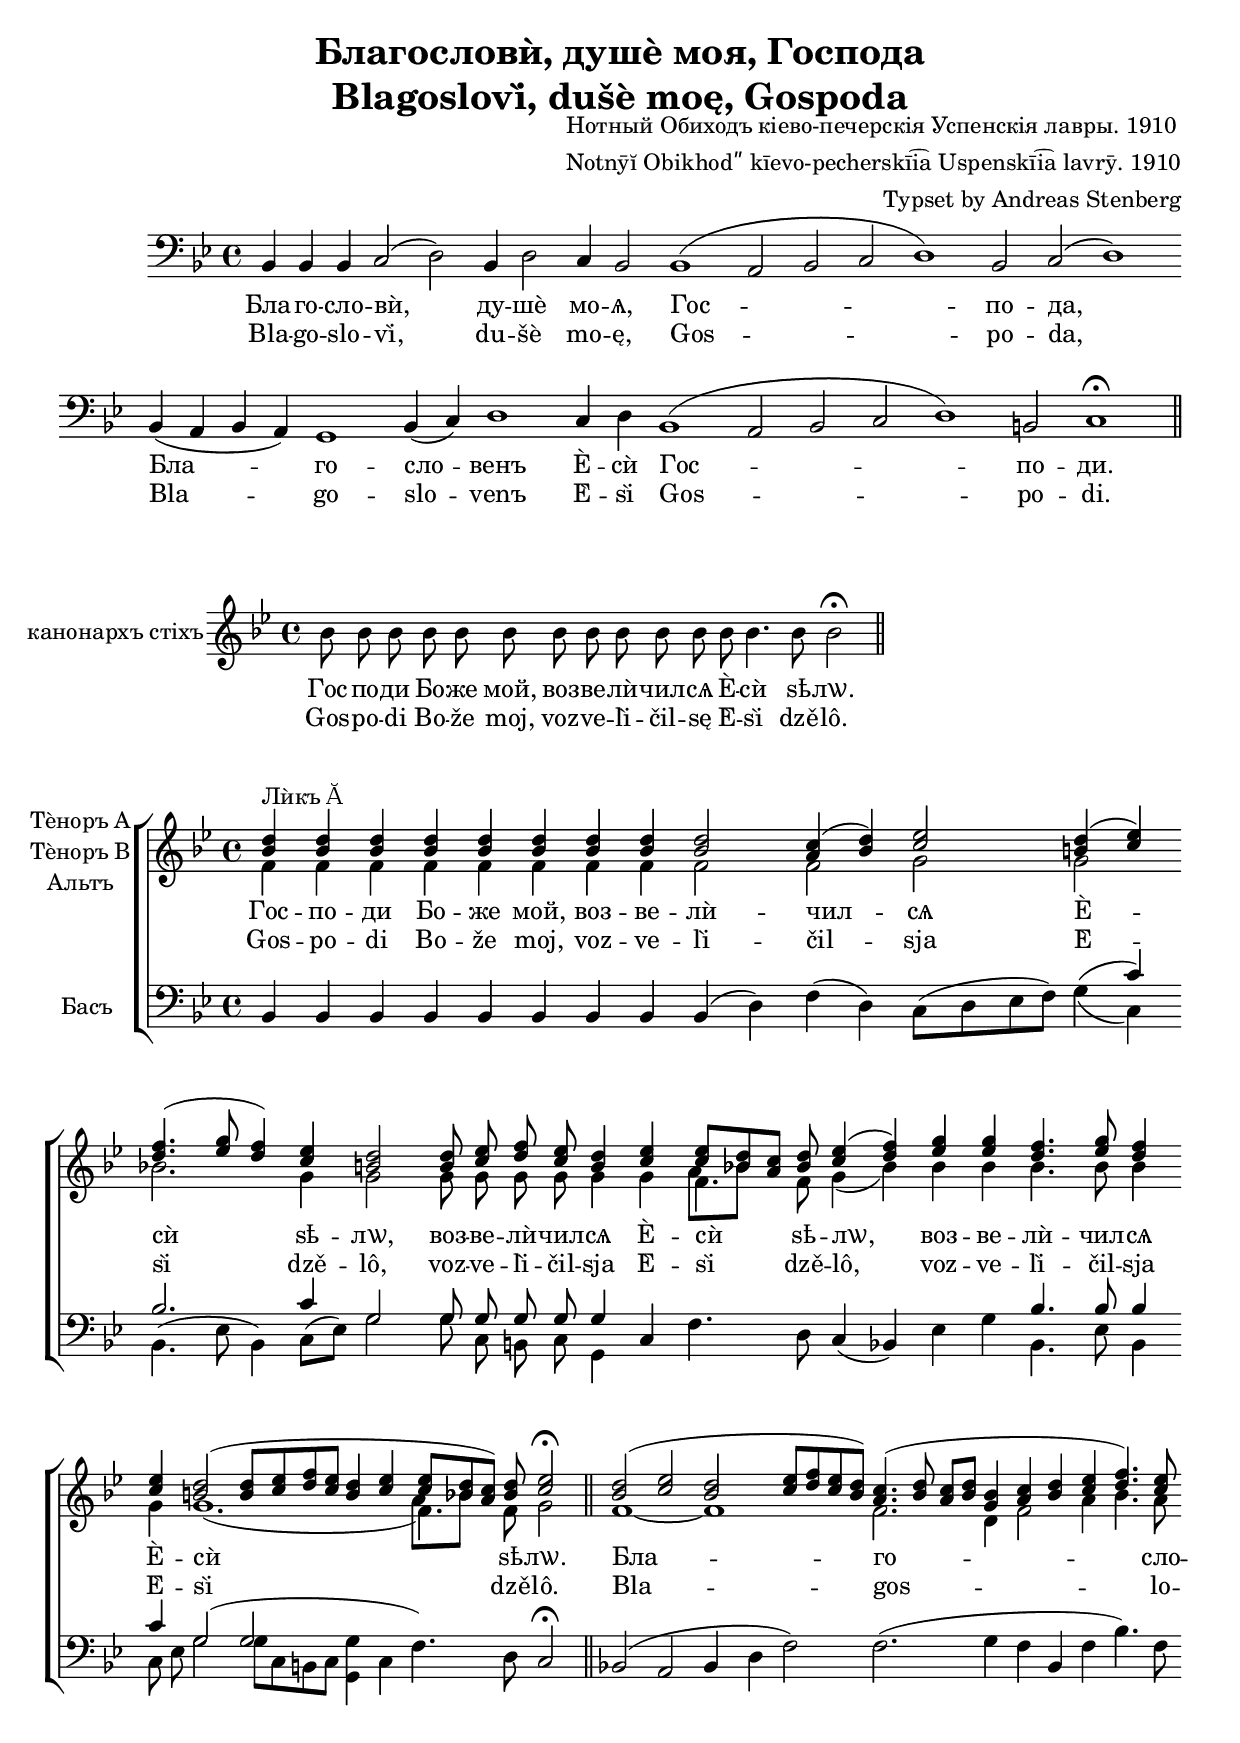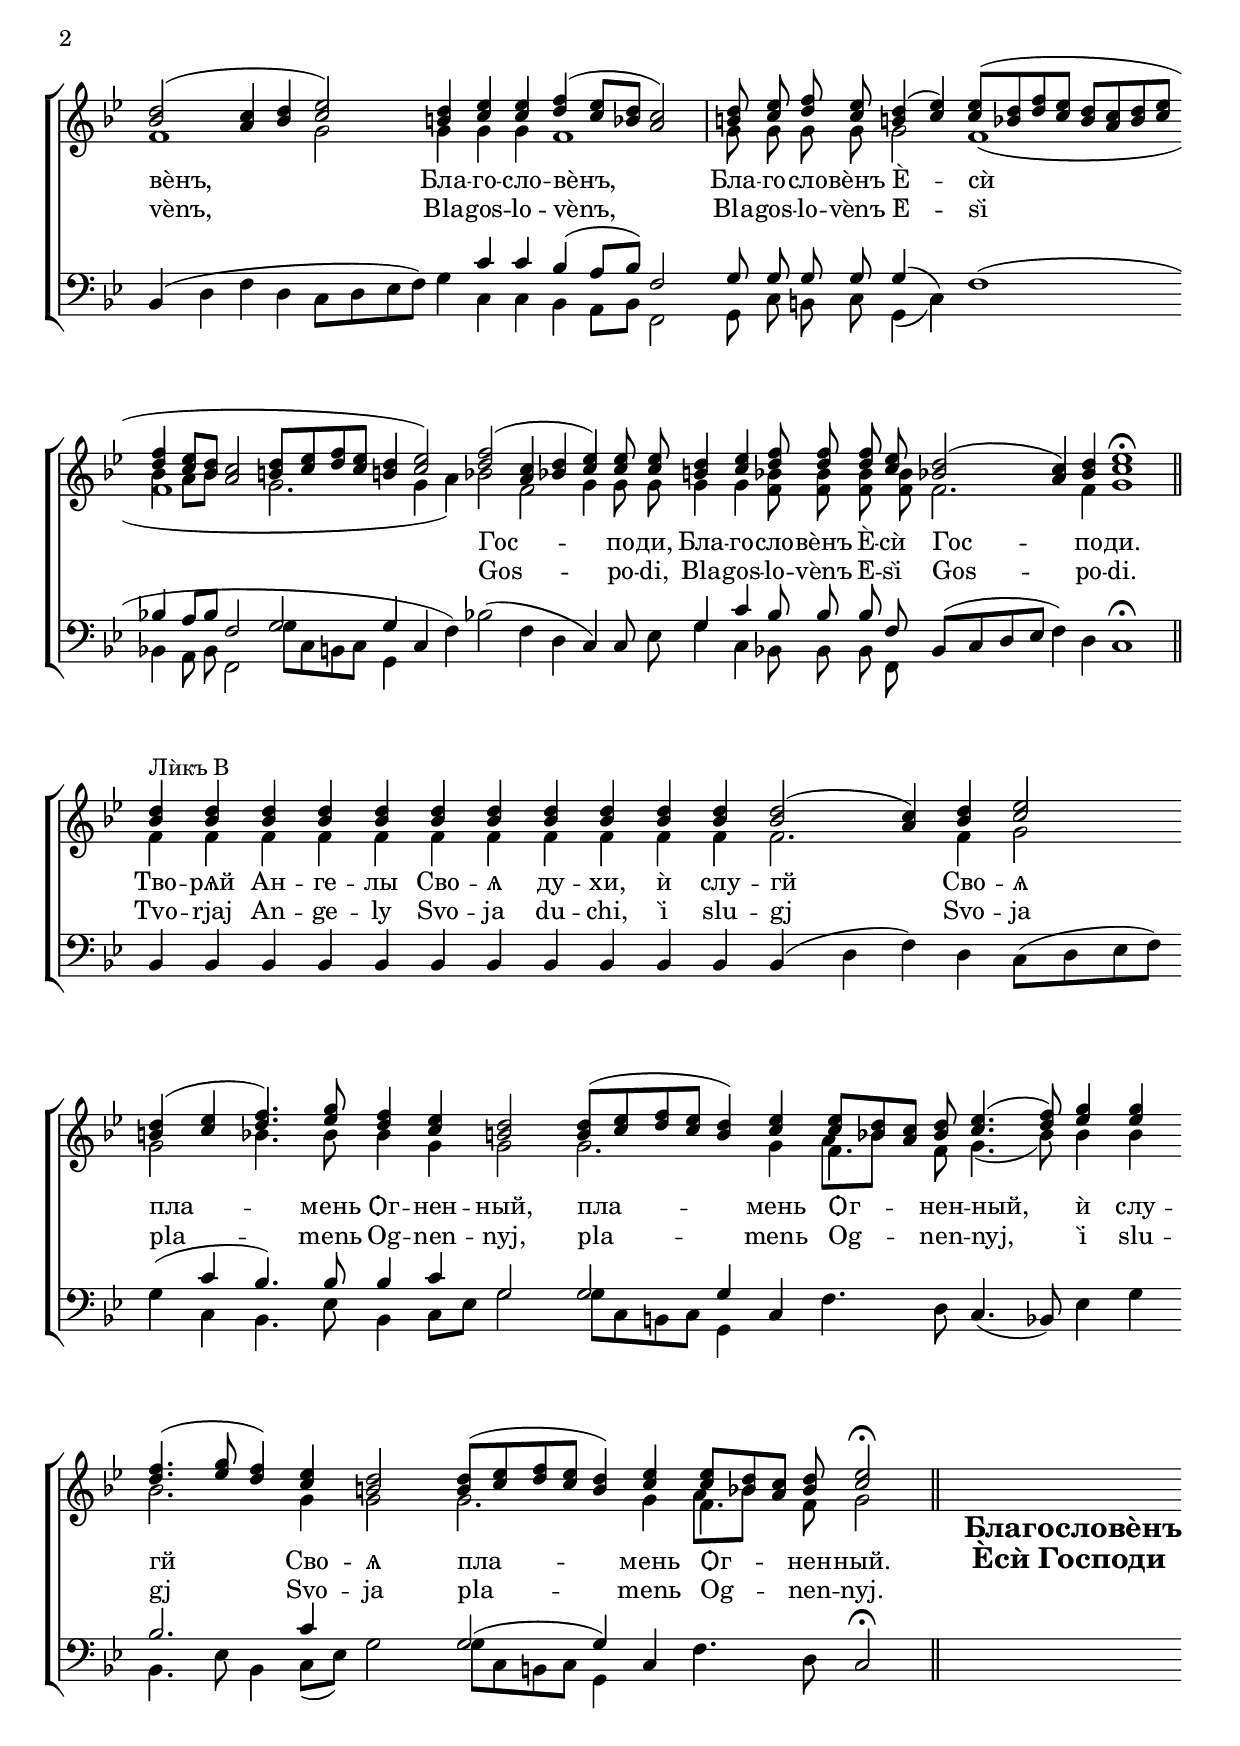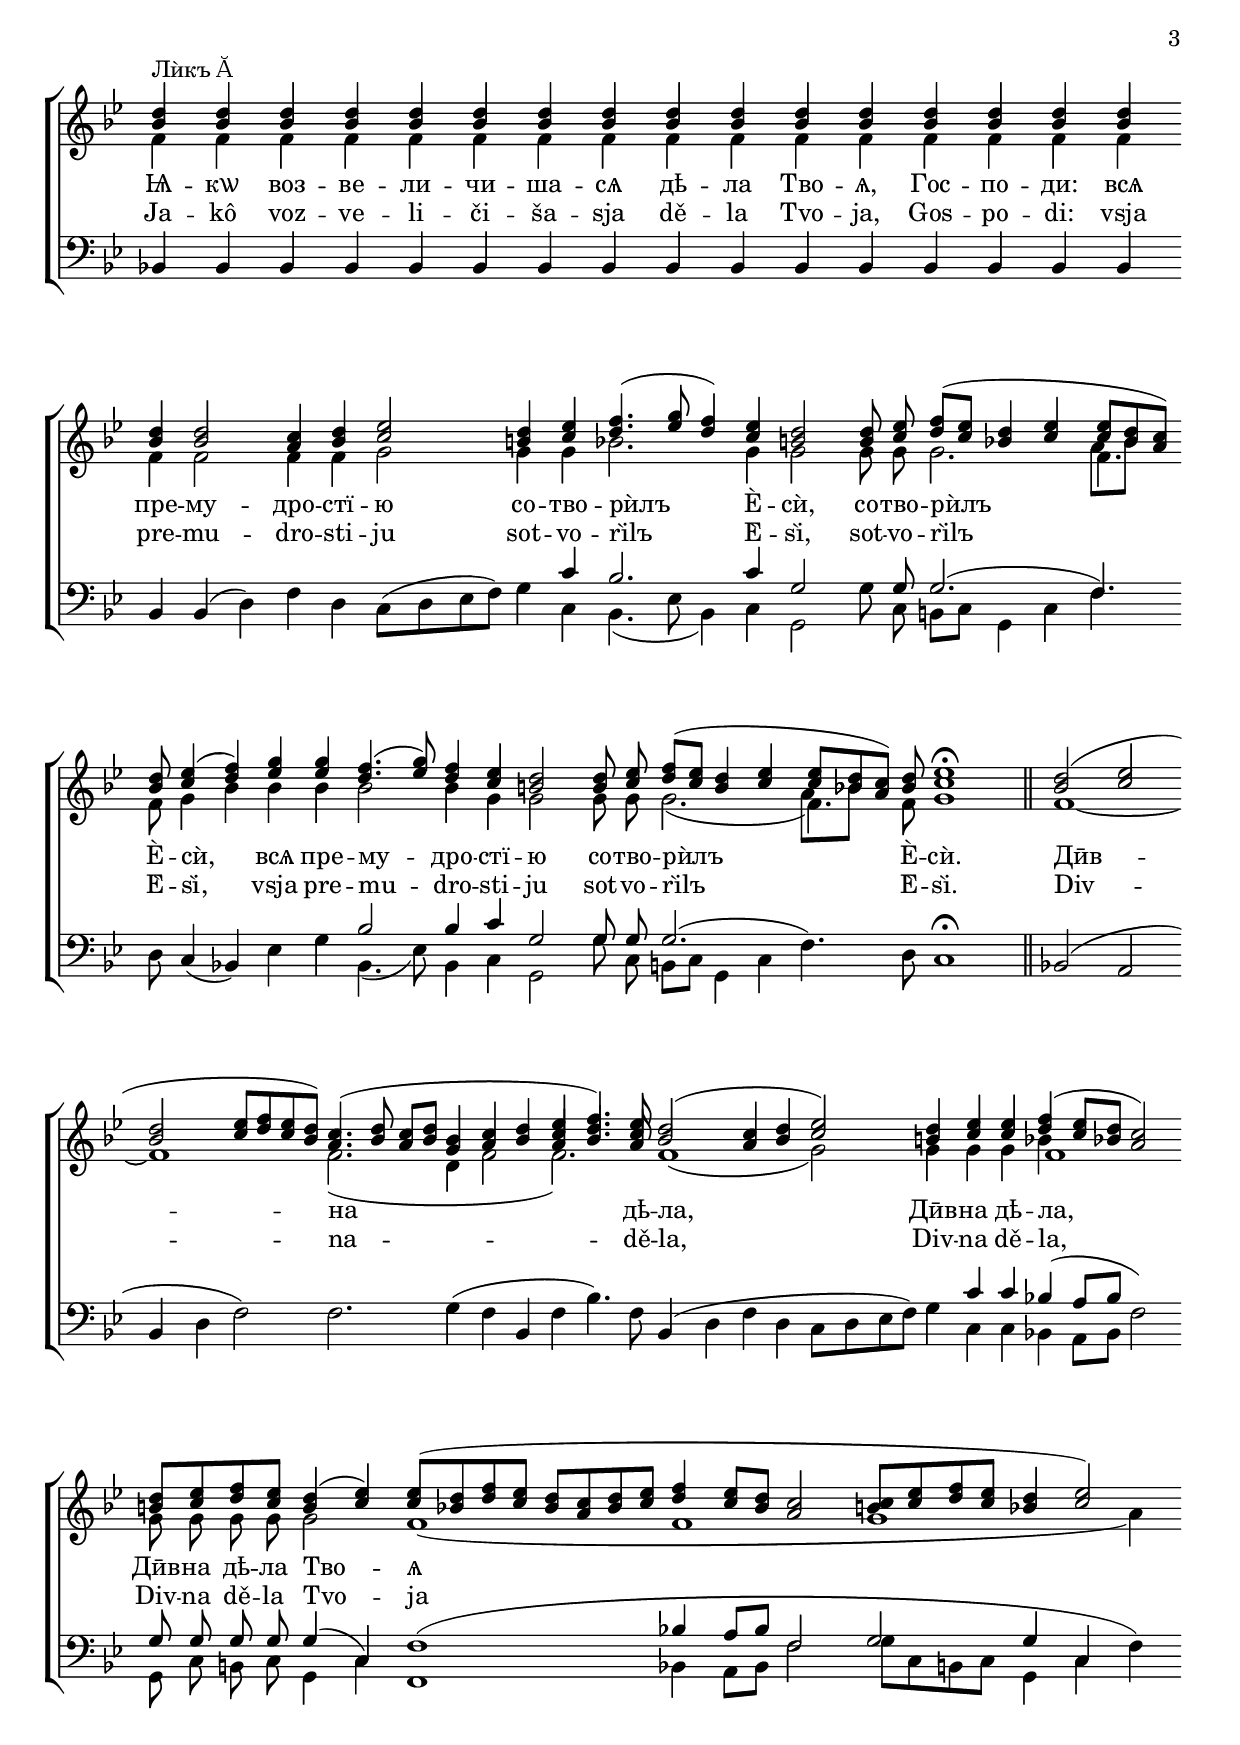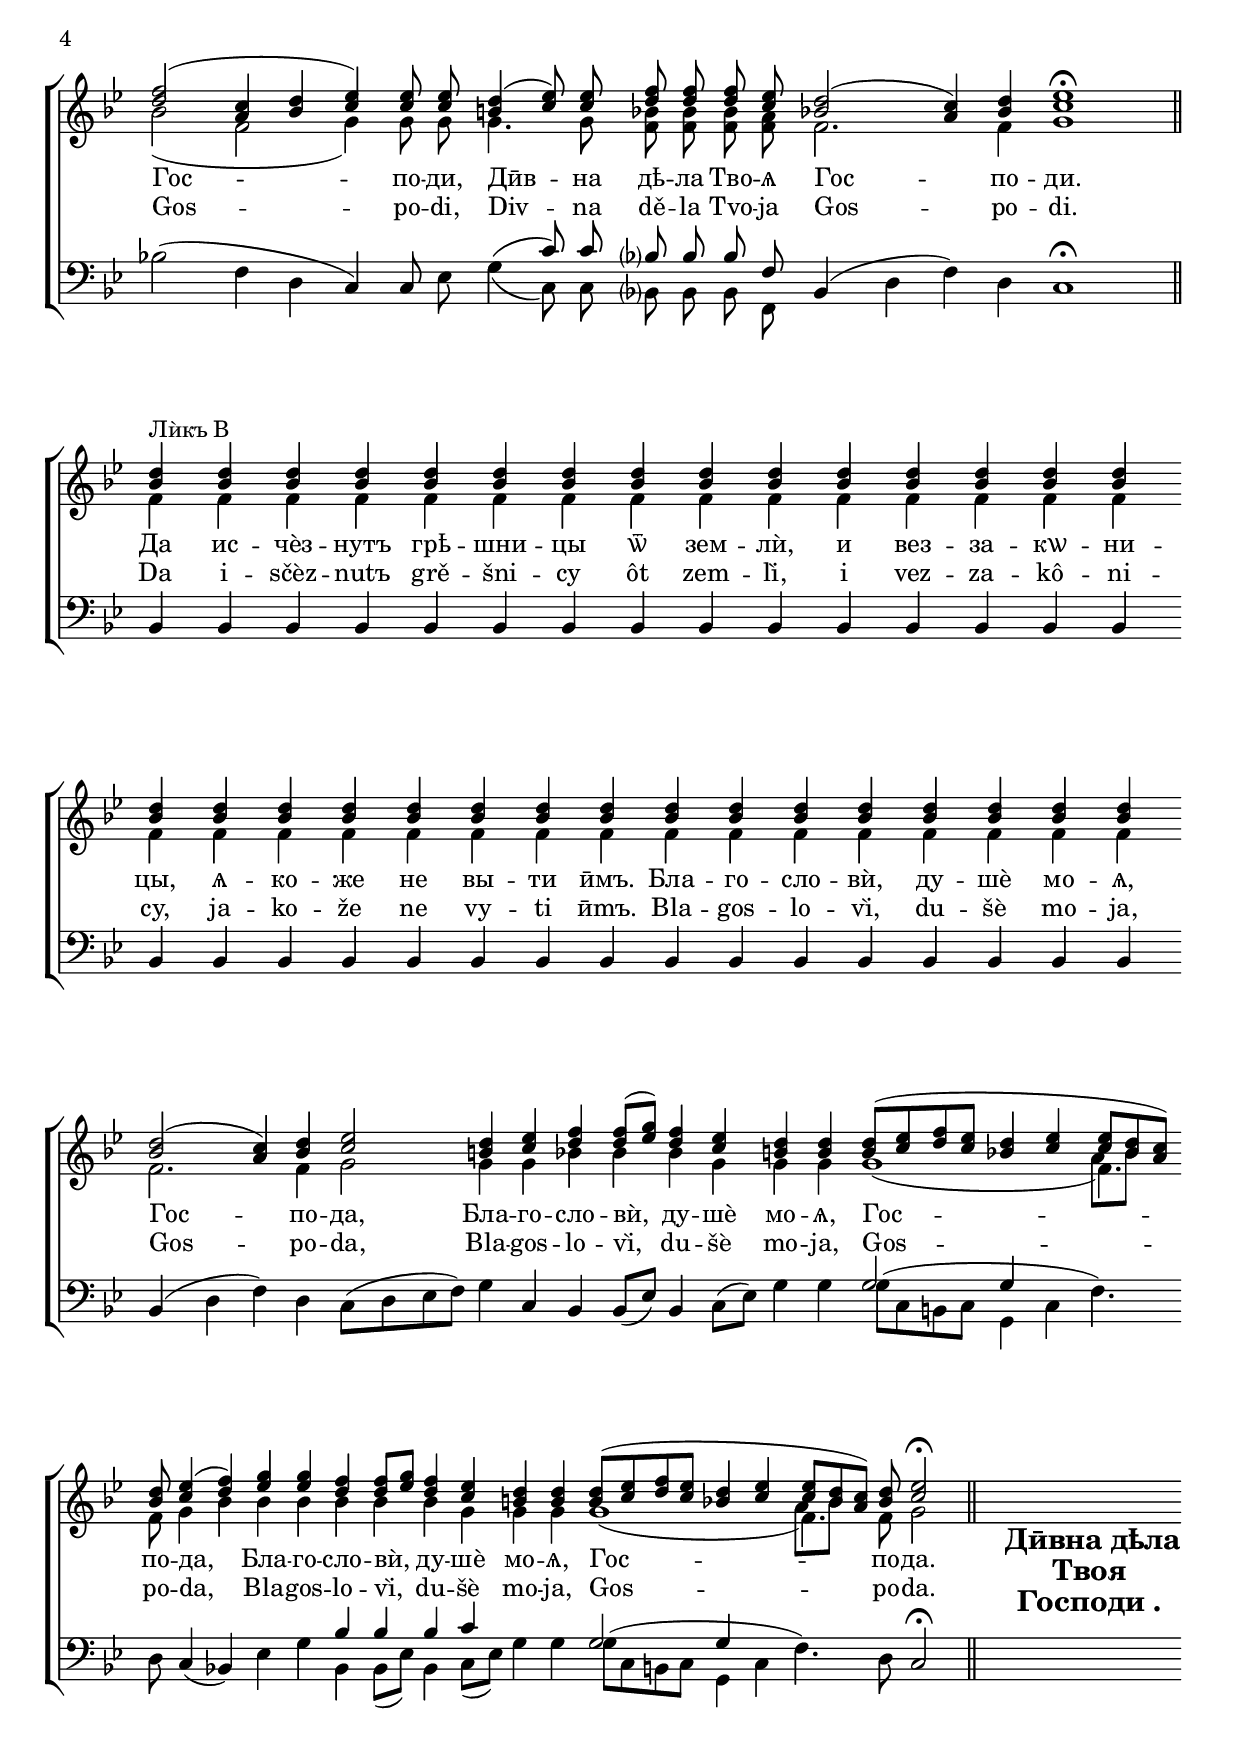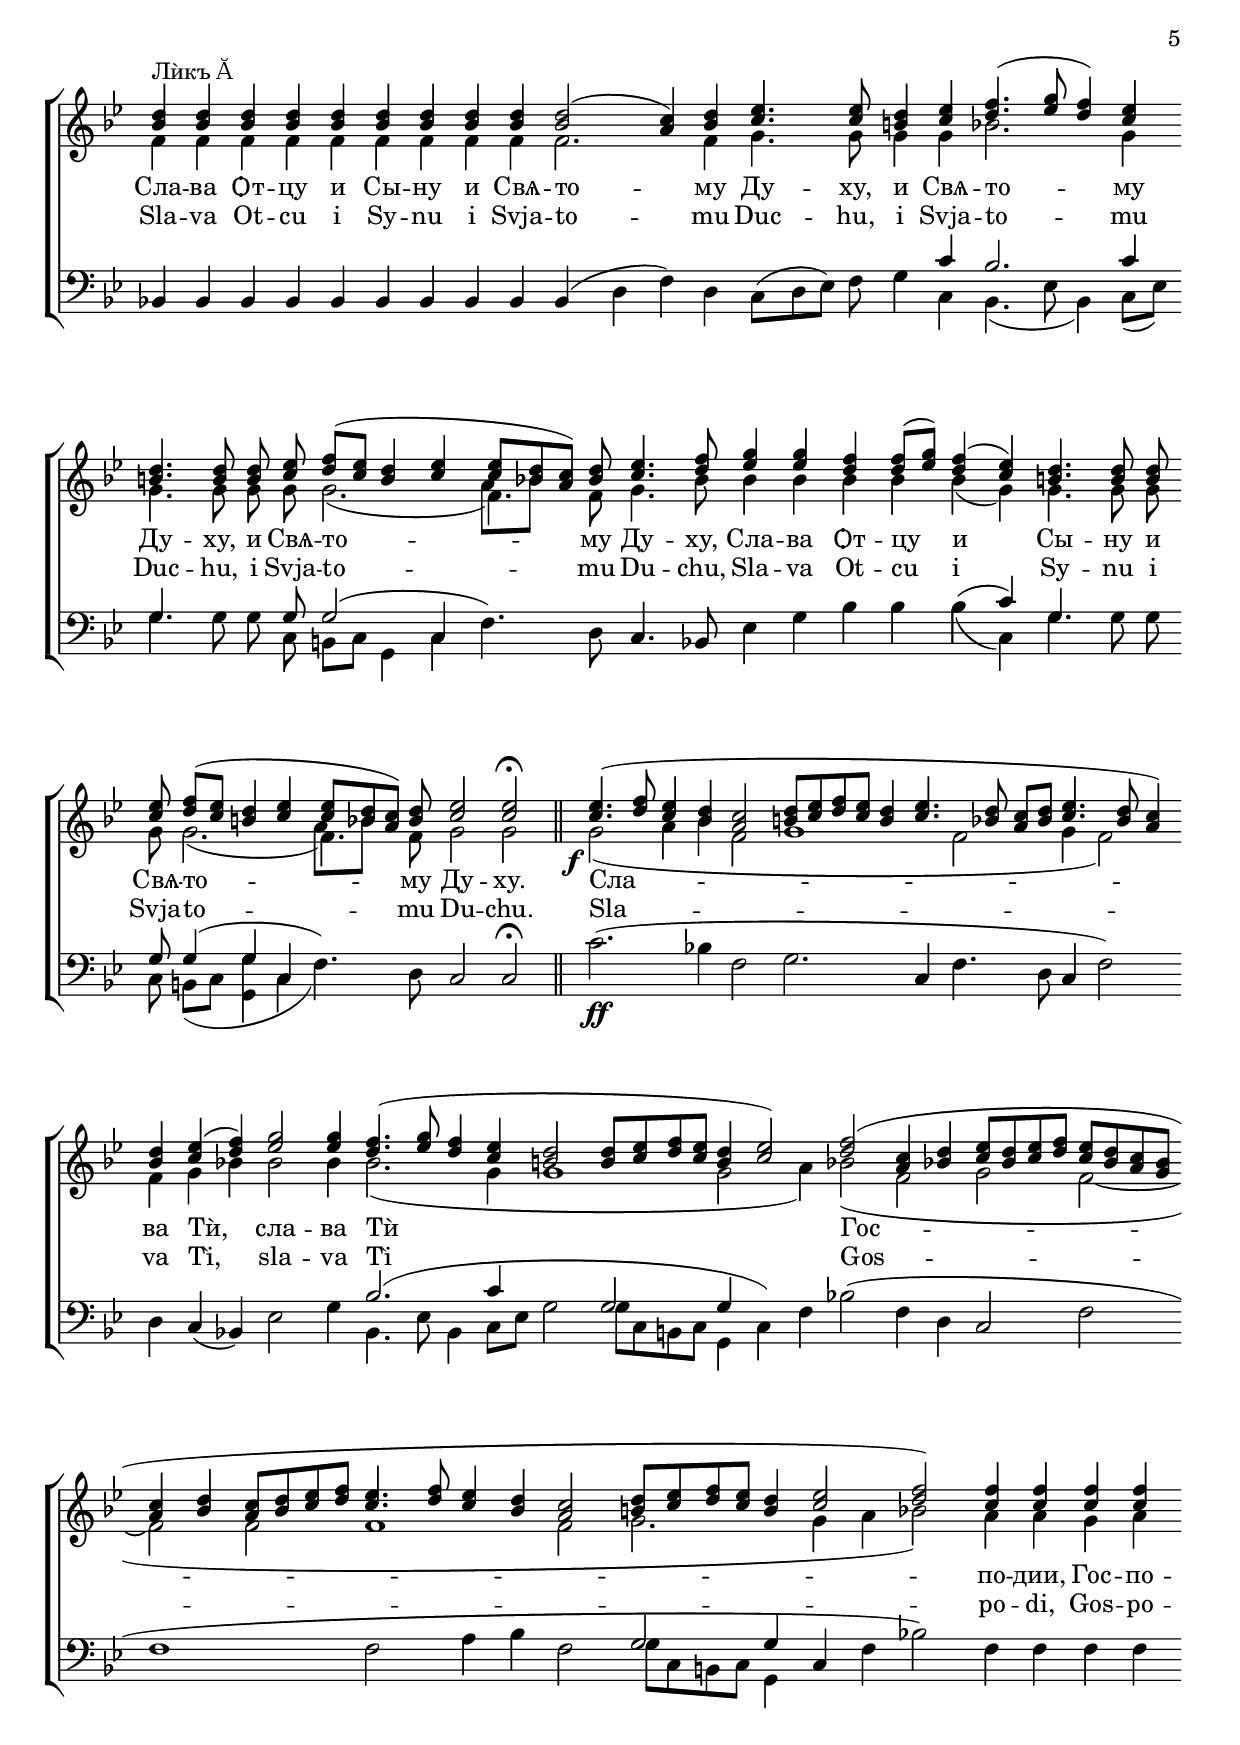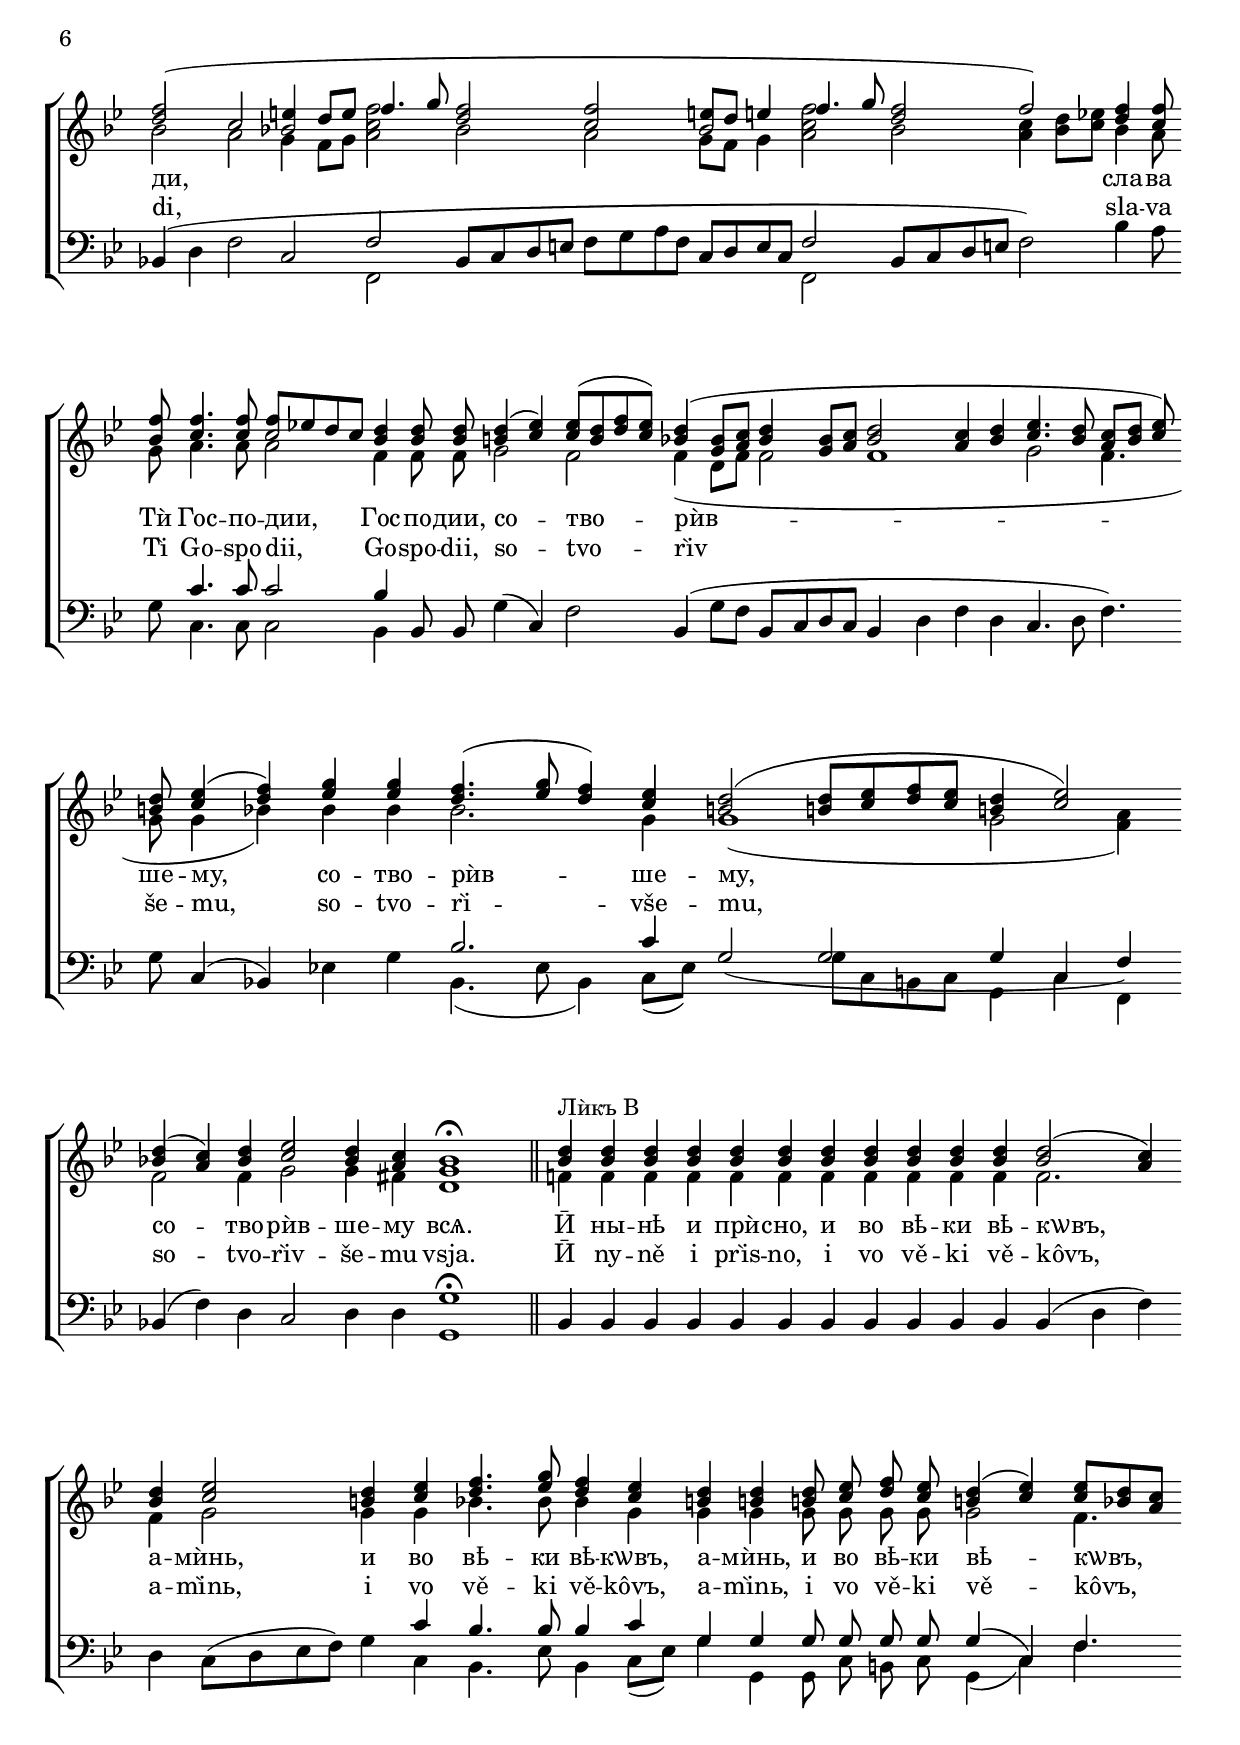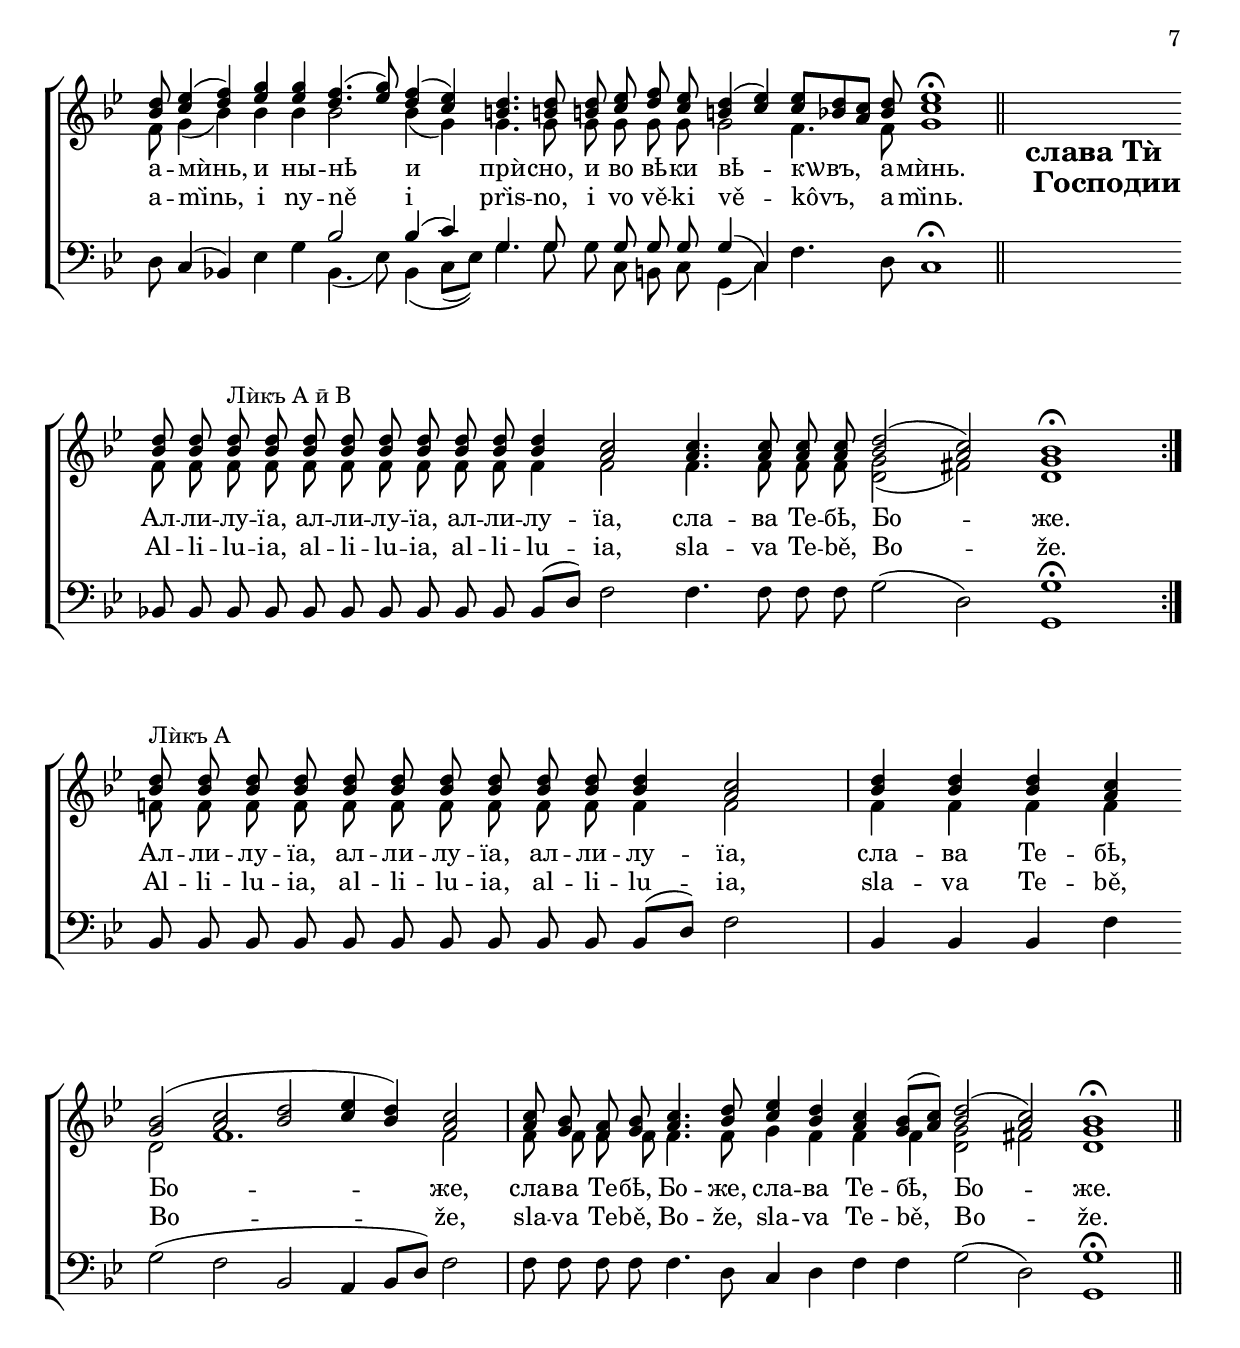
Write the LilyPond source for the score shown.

\version "2.18.2"
\language "deutsch"
shBar = {\once \set  Staff.whichBar = #"'" }
bars = {       \once   \set Staff.whichBar = #"|" }
finalBar = {       \once   \set Staff.whichBar = #"|." }
double  = {       \once   \set Staff.whichBar = #"||" }
repeatLBars = {       \once   \set Staff.whichBar = #".|:" }
repeatRBars = {       \once   \set Staff.whichBar = #":|." }

\header {
  title = \markup {
    \center-column {
  "Благословѝ, душѐ моя, Господа"
  "Blagoslovì, dušè moę, Gospoda"
    }
  }
  composer = \markup { 
    \column { 
      "Нотный Обиходъ кіево-печерскія Успенскія лавры. 1910"
      "Notnȳĭ Obikhodʺ kīevo-pecherskīi͡a Uspenskīi͡a lavrȳ. 1910"
      \vspace #0.5
    }
  }
  arranger = "Typset by Andreas Stenberg"
}
\defineBarLine "!!" #'("!!" "" "")

global = {
  \key b \major
\set Staff.whichBar = #""
  \set Score.timing = ##f
  #(set-accidental-style 'modern-voice)
  \override Score.RehearsalMark #'break-visibility = #begin-of-line-invisible
  \override Score.PaperColumn #'keep-inside-line = ##t
  \override Staff.NoteHead #'style = #'altdefault
}

sopranoVoice = \relative c'' {
  \global
  \dynamicUp
  % Music follows here.
 % s2.
 % s1*17
  \repeat unfold 12 { b8 }
  b4. b8
  b2^\fermata
  \break
 \double
}

verseSopranoVoice = \lyricmode {
  % Lyrics follow here.
  Гос -- по -- ди Бо -- же мой, воз -- ве -- лѝ -- чил -- сѧ Ѐ -- сѝ ѕѣ -- лѡ.
}
verseSopranoVoiceTrL = \lyricmode {
  Gos -- po -- di Bo -- že moj, voz -- ve -- lì -- čil -- sę È -- sì dzě -- lô.
}
soprano = \relative c'' {
  \global
  % Music follows here.
  %% Bass solo intonation
  %s2.
  %s1*17
  %% Kanonarch
  %s1*2
  %s2
  %% First Vers
  d4^"Лѝкъ Ӑ" \repeat unfold 7 { d4 } d2 c4( d4) es2 d4( es4) \break \bar ""
  f4.( g8 f4) es4 d2 d8 es8 f8 es8 d4 es4  es8[\melisma d8 c8]\melismaEnd d8 es4( f4) g4 g4 f4. g8 f4 \break \bar ""
  es4 d2( d8[ es8 f8 es8] d4 es4 es8[ d8 c8]) d8 es2^\fermata \double
  %% Refrain
  d2( es2 d2 es8[ f8 es d8]) c4.( d8 c8[ d8] b4 c4 d4 es4 f4.) es8 \break  \bar ""
  d2( c4 d4 es2) d4 es4 es4 f4( es8[ d8] c2) \bars d8 es8 f8 es8 d4( es4) es8[( d8 f8 es8] d8[ c8 d8 es8] \break \bar ""
  f4 es8[ d8] c2 d8[ es8 f8 es8] d4 es2) f2( c4 d4 es4) es8 es8 d4 es4 f8 f8 f8 es8 d2( c4) d4 es1^\fermata \break \double

  %% Second verse
  d4^"Лѝкъ В" \repeat unfold 10 { d4} d2( c4) d4 es2 \break  \bar ""
  d4( es4 f4.) g8 f4 es4 d2 d8[( es8 f8 es8] d4) es4 es8[\melisma d8 c8]\melismaEnd d8 es4.( f8) g4 g4 \break \bar ""
  f4.( g8 f4) es4 d2 d8[( es8 f8 es8] d4) es4 es8[\melisma d8 c8]\melismaEnd d8 es2^\fermata \double
s1_\markup {
  \column {
    \line { \huge \bold "Благословѐнъ" }
\line { \huge \bold " Ѐсѝ Господи"  }
  }
}
\break
\bar ""
%% Third verse
d4^"Лѝкъ Ӑ"  \repeat unfold 15 { d4 } \break \bar ""
d4 d2 c4 d4 es2 d4 es4 f4.( g8 f4) es4 d2 d8 es8 f8[( es8] d4 es4 es8[ d8 c8]) \break \bar ""
d8 es4( f4) g4 g4 f4.( g8) f4 es4 d2 d8 es8 f8[( es] d4 es4 es8[ d8 c8]) d8 es1^\fermata \double
%% Second Refrain
d2( es2 d2 es8[ f8 es8 d8]) c4.( d8 c8[ d8] b4 c4 d4 es4 f4.) es8 d2( c4 d4 es2) d4 es4 es4 f4( es8[ d8] c2) \break \bar ""
d8 es8 f8 es8 d4( es4) es8[( d8 f8 es8] d8[ c8 d8 es8] f4 es8[ d8] c2 c8[ es8 f8 es8] d4 es2)  \break \bar ""
f2( c4 d4 es4) es8 es8 d4( es8) es8 f8 f8 f8 es8 d2( c4) d4 es1^\fermata \break \double
%% Fourth verse
d4^"Лѝкъ В" \repeat unfold 14 { d4 } \break \bar ""
\repeat unfold 16 { d4 } \break \bar ""
d2( c4) d4 es2 d4 es4 f4 f8[( g8]) f4 es4 d4 d4 d8[( es8 f8 es8] d4 es4 es8[ d8 c8]) \break \bar ""
d8 es4( f4) g4 g4 f4 f8[\melisma g8]\melismaEnd f4 es4 d4 d4 d8[( es8 f8 es8] d4 es4 es8[ d8 c8]) d8 es2^\fermata \double  s1_\markup {\huge \bold \center-column { " Дӣвна дѣла" "Твоя" "Господи ."  }} \break \bar ""
%% Glory be to the Father
d4^"Лѝкъ Ӑ" \repeat unfold 8 { d4 } d2( c4) d4 es4. es8 d4 es4 f4.( g8 f4) es4 \break \bar ""
d4. d8 d8 es8 f8[( es8] d4 es4 es8[ d8 c8]) d8 es4. f8 g4 g4 f4 f8[( g8]) f4( es4) d4. d8d8 \break \bar ""
es8 f8[( es8] d4 es4 es8[ d8 c8]) d8 es2 es2^\fermata \double
%% Glory be to thee, O God ...
  s4 es4.( f8 es4 d4 c2 d8[ es8 f8 es8] d4 es4. d8 c8[ d8] es4. d8 c4) \break \bar ""
d4 es4( f4) g2 g4 f4.( g8 f4 es4 d2 d8[ es8 f8 es8] d4 es2) f2( c4 d4 es8[ d8 es8 f8] es8[ d8 c8 b8] \break \bar ""
c4 d4 c8[ d8 es8 f8] es4. f8 es4 d4 c2 d8[ es8 f8 es8] d4 es2 f2) f4 f4 f4 f4 \break \bar  ""
f2( c2   e4 d8[ e8] f4. g8 <f d>2 <f c>2 e!8[ d8] e!4 f4. g8 <f d>2 f2) <f d>4 <f c>8 \break \bar ""
f8 f4. f8 f8[ \melisma es!8 d8 c8] \melismaEnd d4 d8 d8 d4( es4) es8[( d8 f8 es]) d4( b8[ c8] d4 b8[ c8] d2 c4 d4 es4. d8 c8[ d8] es8) \break \bar ""
d8 es4( f4) g4 g4 f4.( g8 f4) es4 d2( d8[ es8 f8 es8] d4 es2) \break \bar ""
d4( c4) d4 es2 d4 c4  b1^\fermata \double
%% Now and for ever ...
d4^"Лѝкъ В" \repeat unfold 10 { d4 } d2( c4) \break \bar ""
d4 es2 d4 es4 f4. g8 f4 es4 d4 d4 d8 es8 f8 es8 d4( es4) es8[ \melisma d8 c8]\melismaEnd \break \bar ""
d8 es4( f4) g4 g4 f4.( g8) f4( es4) d4. d8 d8 es8 f8 es8 d4( es4) es8[\melisma d8 c8]\melismaEnd d8 es1^\fermata \double s1 _\markup { \huge \bold \column {  "слава Тѝ" " Господии"  }}  \break \bar ""
% \repeat volta 2 {
d8 d8 d8^"Лѝкъ А ӣ В" \repeat unfold 7 { d8 } d4 c2 c4. c8 c8 c8 d2( c2) b1^\fermata \break  \repeatRBars % }
d8^"Лѝкъ А" d8 d8 \repeat unfold 7 { d8 } d4 c2 \bars d4 d4 d4 c4 \break \bar ""
b2( c2 d2 es4 d4) c2 \bars c8 b8 a8 b8 c4. d8 es4 d4 c4 b8[( c8]) d2( c2) b1^\fermata \double
}

alto = \relative c'' {
  \global
  % Music follows here.
  %% Bass solo intonation
  %s2.
  %s1*17
 %%  Kanonarch
  %s1*2
  %s2
%% First verse
  b4 \repeat unfold 7 { b4 } b2 a4 b4 c2 h4 c4
  d4. es8 d4 c4 h2 h8 c8 d8 c8 h4 c4  c8[ b8  a8] b8 c4 d4 es4 es4 d4. es8 d4
  c4 h2\melisma h8 c8 d8 c8 h4 c4  c8[ b8 a8]\melismaEnd b8 c2
  %% Refrain
  b2 c2 b2 c8[ d8 c8 b8] a4. b8 a8[ b8] g4 a4 b4 c4 d4. c8
 b2 a4 b4 c2 h4 c4 c4 d4 c8[ b8] a2 h8 c8 d8 c8 h!4 c4 c8[ b8 d8 c8] b[ a8 b8 c8]
 d4 c8[ b8]  a2  h8[ c8 d8 c8] h!4 c2 d2 a4 b4 c4 c8 c8 h!4 c4 d8 d8 d8 c8 b2 a4 b4 c1
 %% Second verse
 b4 \repeat unfold 10  {  b4 } b2 a4 b4 c2
 h4 c4 d4. es8 d4 c4 h!2 h8[ c8 d8 c8] h4 c4  c8[ b8  a8] b8 c4. d8 es4 es4
 d4. es8 d4 c4 h2 h8[ c8 d8 c8] h4 c4 c8[ b8  a8] b8 c2
 s1
%% Third verse
b4 \repeat unfold 15 { b4 } \break \bar ""
b4 b2 a4 b4 c2 h4 c4 d4. es8 d4 c4 h2 h8 c8 d8 c8 b4 c4 c8 b8 a8
b8 c4 d4 es4 es4 d4. es8 d4 c4 h2 h8 c8 d8 c8 h4 c4 c8 b8 a8 b8 c1
%% Second refrain
b2 c2 b2 c8[ d8 c8 b8] a4. b8 a8[ b8] g4 a4 b4 c4 d4. c8 b2 a4 b4 c2 h4 c4 c4 d4 c8 b8 a2
h8[ c8 d8 c8] h4 c4 c8[ b8 d8 c8] b8[ a8 b8 c8] d4 c8[ b8] a2 h8[ c8 d8 c8] b4 c2
d2 a4 b4 c4 c8 c8 h4 c8 c8 d8 d8 d8 c8 b2 a4 b4 c1
%% Fourth verse
b4 \repeat unfold 14 { b4 }
\repeat unfold 16 { b4 }
b2 a4 b4 c2 h4 c4 d4 d8[( es8]) d4 c4 h4 h4 h8[ c8 d8 c8] b4 c4 c8[ b8 a8]
b8 c4 d4 es4 es4 d4 d8[ es8] d4 c4 h4 h4 h8[ c8 d8 c8] b4 c4 c8[ b8 a8] b8 c2
s1
%% Glory be to the Father ...
b4 \repeat unfold 8 { b4 } b2 a4 b4 c4. c8 h4 c4 d4. es8 d4 c4
h4. h8 h8 c8 d8[ c8] h4 c4 c8[ b8 a8] b8 c4. d8 es4 es4 d4 d8[ es8] d4 c4 h4. h8 h8
c8 d8[ c8] h!4 c4 c8[ b8 a8] b8 c2 c2
%% Glory be to thee our God
  s4 c4. d8 c4 b4 a2 h8[ c8 d8 c8] h4 c4. b8 a8[ b8] c4. b8 a4
b4 c4 d4 es2 es4 d4. es8 d4 c4 h2 h8 c8 d8 c8 h4 c2 d2 a4 b4 c8 b8 c8 d8 c8 b8 a8 g8
a4 b4 a8 b8 c8 d8 c4. d8 c4 b4 a2 h8 c8 d8 c8 h4 c2 d2 c4 c4 c4 c4
d2 s2  b2 s2 s2 s2 b2 s2 s2 s2  s4.
b8 c4. c8 c2 b4 b8 b8 h4 c4 c8[ h8 d8 c8] b4 g8[ a8] b4 g8[ a8] b2 a4 b4 c4. b8 a8[ b8] c8
h!8 c4 d4 es4 es4 d4. es8 d4 c4 h!2 h!8[ c8 d8 c8] h!4 c2
b4 a4 b4 c2 b4 a4 g1
%% Now and for ever ...
b4 \repeat unfold 10 { b4 }  b2 a4
b4 c2 h4 c4 d4. es8 d4 c4 h!4 h!4 h!8 c8 d8 c8 h!4 c4 c8[ b8 a8]
b8 c4 d4 es4 es4 d4. es8 d4 c4 h4. h!8 h!8 c8 d8 c8 h!4 c4 c8[ b8 a8] b8 c1 s1
b8 b8 b8 \repeat unfold 7 { b8 } b4 a2 a4. a8 a8 a8 b2 a2 g1
b8 b8 b8 \repeat unfold 7 { b8 } b4 a2 b4 b4 b4 a4
g2 a2 b2 c4 b4 a2 a8 g8 f8 g8 a4. b8 c4 b4 a4 g8[ a8] b2( a2) g1
}

tenor = \relative c' {
  \global
  % Music follows here.
  %% Bass  solo intonation
  %s2.
  %s1*17
%% Kanonarch
  %s1*2
  %s2
%% First Verse
  f4 \repeat unfold 7 { f4 } f2 f2 g2 g2
  b2. g4 g2 g8 g8 g8 g8 g4 g4 <<{ \stemDown \shiftOnnn a8[ b8] \stemUp s8 }\\{ f4. }>> f8 g4( b4) b4 b4 b4. b8 b4
  g4  <<{ s1. \stemDown \shiftOn a8[ b8] s8 }\\{ g1.(  f4.) }>> f8 g2
%% Refrain
f1~ f1 f2. d4 f2 a4 b4. a8
f1 g2 g4 g4 g4 f1   g8 g8 g8 g8 g2 f1(
<<{ \stemDown b4  a8[ b8] }\\{ f1 }>> g2. g4 a4) b2 f2 g4 g8 g8 g4 g4 <b f>8 <b f>8 <b f>8 <b f>8  f2. f4 g1
%% Second verse
f4 \repeat unfold 10 { f4 } f2. f4 g2
g2 b4. b8 b4 g4 g2 g2. g4 <<{ \stemDown \shiftOnn a8[ b8] s8}\\{ f4. }>> f8 g4.( b8) b4 b4
b2. g4 g2 g2. g4 <<{ \stemDown \shiftOnn a8[ b8] s8 }\\{ f4. }>> f8 g2
s1
%% Third verse
f4 \repeat unfold 15 { f4 } \break \bar ""
f4 f2 f4 f4 g2 g4 g4 b2. g4 g2 g8 g8 g2.  <<{ \stemDown \shiftOnn a8[ b8] s8 }\\{ f4. }>>
f8 g4 b4 b4 b4 b2 b4 g4 g2 g8 g8 <<{ s2. \stemDown \shiftOn a8 [ b8] s8 }\\{ g2.( f4.) }>> f8 g1
%% Second refrain
f1~ f1 <<{ s1.  a4 b4. a8}\\{ f2.( d4 f2 f2.) }>>  f1( g2) g4 g4 g4 <<{ f1 }\\{ b4 s2. }>>
g8 g8 g8 g8 g2 f1( f1 g1 a4)
b2( f2 g4) g8 g8 g4. g8 <b f>8 <b f>8 <b f>8 <a f>8 f2. f4 g1
%% Fourth verse
f4 \repeat unfold 14 { f4 }
\repeat unfold 16 { f4 }
f2. f4 g2 g4 g4 b4 b4 b4 g4 g4 g4 <<{ s1 \stemDown \shiftOnn a8[ b8] s8  }\\{ g1( \stemDown  f4.)  }>>
f8 g4 b4 b4 b4 b4 b4 b4 g4 g4 g4 <<{ s1 \stemDown \shiftOnn a8[ b8] s8  }\\{ g1( \stemDown  f4.)  }>> f8 g2
s1
%% Glory be to the Father
f4 \repeat unfold 8 { f4 } f2. f4 g4. g8 g4 g4 b!2. g4
g4. g8 g8 g8 <<{ s2. \stemDown \shiftOnn a8[ b8] s4 }\\{ g2.( f4.) f8 }>> g4. b8 b4 b4 b4 b4 b4( g4) g4. g8 g8
g8 <<{ s2. \stemDown \shiftOnn a8[ b8] s4 }\\{ g2.( f4.) f8 }>> g2 g2
%% Glory tho thee God ...
  s4_\f  g2( a4 b4 f2 g1 f2 g4 f2)
f4 g4 b!4 b2 b4 b2.( g4 g1 g2 a4) b2( f2 g2 f2~
f2 f2 f1 f2 g2. g4 a4 b2) a4 a4 g4 a4
b2 a2 g4 f8[ g8] <f' c  a>2 b,2 a2 g8[ f8] g4 <f' c a>2 b,2 <c a>4 <d b>8[ <es c>8]  b4 a8
g8 a4. a8 a2 f4 f8 f8 g2 f2 f4( d8[ f8] f2 f1 g2 f4.
g8 g4( b!4) b4 b4 b2. g4 g1( g2 <a f>4)
f2 f4 g2 g4 fis4 d1
%% Now and forever ...
f4 \repeat unfold 10 { f4 } f2.
f4 g2 g4 g4 b!4. b8 b4 g4 g4 g4 g8 g8 g8 g8 g2 f4.
f8 g4( b4) b4 b4 b2 b4( g4) g4. g8 g8 g8 g8 g8 g2 f4. f8 g1 s1
f8 f8 f8 \repeat unfold 7 { f8 } f4 f2 f4. f8 f8 f8 <g d>2( fis2) d1
f8 f8 f8 \repeat unfold 7 { f8 } f4 f2 f4 f4 f4 f4
d2 f1. f2 f8 f8 f8 f8 f4. f8 g4 f4 f4 f4 <g d>2 fis2) d1
}

bass = \relative c {
  \global
  % Music follows here.
  %% Bass solo intonation
%  s2.
%  s1*17
%% Kanonarch
%  s1*2
 %  s2
%% First verse
  b4 \repeat unfold 7 { b4 } b4( d4) f4( d4) c8[( d8 es8 f8]) <<{ \once \stemDown g4( c4) }\\{ g4( c,4) }>>
  <<{ b'2. c4 g2 g8 g8 g8 g8 g4 c,4  }\\{ \slurUp b4.( es8 b4) c8[( es8]) \slurDown g2 g8 c,8 h8 c8 g4 s4 }>> f'4. d8 c4( b4) es4 g4 <<{ b4. b8 b4 }\\{ b,4. es8 b4 }>>
  <<{c'4 g2( g2 \stemDown g4 s4 f4.) d8 }\\{ c8 es8 g2 g8[ c,8 h8 c8] g4 c4 s2 }>> c2^\fermata  \double
%% Refrain
b2( a2 b4 d4 f2) f2.( g4 f4 b, f'4 b4.) f8
b,4( d4 f4 d4 c8[ d8 es8 f8]) g4 <<{ c4 c4 b4( a8[ b8]) f2 }\\{ c4 c4 b4 a8[ b8] f2}>>   <<{ g'8 g8 g8  g8 g4( \stemDown c,4)  }\\{ g8 c8 h8 c8 g4( c4) }>> f1(
<<{ b4 a8[ b8] f2 g2 g4  }\\{ b,4 a8  b8] f2 g'8[ c,8 h8 c8] g4 }>> c4 f4) b2( f4 d4 c4) c8 es8  <<{ g4 c4 b8 b8 b8 f8 }\\{ g4 c,4 b8 b8 b8 f8 }>> b8[( c8 d8 es8] f4) d4 c1^\fermata \double
%% Second verse
b4 \repeat unfold 10 { b4 } b4( d4 f4) d4 c8[( d8 es8 f8])
 <<{ \stemDown g4( \stemUp c4 b4.)  b8 b4 c4 g2 g2  g4  }\\{  s4 c,4 b4. es8 b4 c8[ es8] g2 g8[ c, h8 c8] g4 }>> c4 f4. d8 c4.( b8) es4 g4
 <<{ b2. c4 s4. s8( g2 g4)  }\\{ b,4. es8 b4 c8[( es8]) g2 g8[ c,8 h8 c8] g4 }>> c4 f4. d8 c2^\fermata \double
 s1
%% Third verse
b4 \repeat unfold 15 { b4 } \break \bar ""
b4 b4( d4) f4 d4 c8[( d8 es8 f8]) g4 <<{ c4 b2. c4 g2 s8 g8 g2.( f4.)  }\\{ c4 b4.( es8 b4) c4 g2 g'8 c,8 h8[ c8] g4 c4 f4.}>>
d8 c4( b4) es4 g4 <<{ b2 b4 c4 g2 g8 g8 g2.( \stemDown  f4.) }\\{ b,4.( es8) b4 c4 g2 g'8 c,8 h8[ c8] g4 c4 s4.}>> d8 c1^\fermata \double
%% Second refrain
b2( a2 b4 d4 f2) f2. g4( f4 b,4 f'4 b4.) f8 b,4( d4 f4 d4 c8[ d8 es8 f8]) g4 <<{ c4 c4 b!4( a8[ b8] \stemDown f2) }\\{ c4 c4 b!4 a8[ b8] s2 }>>
<<{ g'8 g8 g8 g8 g4( c,4) f1( b!4 a8[ b8] f2 g2 g4 c,4 \stemDown f4) }\\{g,8 c8 h8 c8 g4 c4 f,1 b4 a8[ b8] f'2 g8[ c,8 h8 c8] g4 c4 s4 }>>
b'2( f4 d4 c4) c8 es8 <<{ \stemDown g4( \stemUp c8) c8 b?8 b8 b8 f8  }\\{ g4( c,8) c8 b?8 b8 b8 f8 }>> b4( d4 f4) d4 c1^\fermata \double
%% Fourth verse
b4 \repeat unfold 14 { b4 }
\repeat unfold 16 { b4 }
b4( d4 f4) d4 c8[( d8 es8 f8]) g4 c,4 b4 b8[( es8]) b4 c8[( es8]) g4 g4 <<{ g2 g4 s4. }\\{ \slurUp g8[( c,8 h8 c8] g4 c4 f4.) }>>
d8 c4( b4) es4 g4 <<{ b4 b4 b4 c4 }\\{ b,4 b8[( es8]) b4 c8[( es8]) }>> g4 g4  <<{ g2 g4 s4. }\\{ \slurUp g8[( c,8 h8 c8] g4 c4 f4.) }>> d8 c2^\fermata \double
s1
%% Glory be to the Father ...
b4 \repeat unfold 8 { b4 } b4( d4 f4) d4 c8[( d8 es8]) f8 g4 <<{ c4 b2. c4 }\\{ c,4 b4.( es8 b4) c8[( es8]) }>>
<< { g4.  s4  g8 g2(  c,4  \stemDown f4.) }\\{ g4. g8 g8 c,8 h8[ c8] g4 c4  s4. }>> d8 c4. b8 es4 g4 b4 b4 <<{ \stemDown b4( \stemUp c4) g4. s4 }\\{ b4( c,4) g'4. g8 g8 }>>
<<{g8 g4( g4 c,4 \stemDown f4.) }\\{ c8 h8[( c8] <g' g,>4 c,4\hideNotes f4.) \unHideNotes  }>> d8 c2 c^\fermata  \double
%% Glory be to thee Lord ...
s4 c'2.(_\ff b4 f2 g2. c,4 f4. d8 c4 f2)
d4 c4( b4)  es2 g4 <<{ b2.( c4 s2 g2 g4 \hideNotes f4) \unHideNotes }\\{ b,4. es8 b4 c8[ es8] g2 g8[ c,8 h8 c8] g4 c4 f4 }>> b2( f4 d4 c2 f2
f1 f2 a4 b4 f2 <<{g2 g4 }\\{ g8[ c,8 h8 c8] g4 }>> c4 f4 b2) f4 f4 f4 f4
\slurUp b,4( d4 f2 c2 <<{ f2 }\\{ f, }>>  b8[ c8 d8 e8] f8[ g8 a8 f8] c8[ d8 e8 c8] <<{ f2 }\\{ f,2 }>>  b8[ c8 d8 e!8] f2) b4 a8
g8 <<{ c4. c8 c2 b4 }\\{ c,4. c8 c2 b4  }>> b8 b8 g'4( c,4) f2 \slurUp b,4( g'8[ f8] b,8[ c8 d8 c8] b4 d4 f4 d4 c4. d8 f4.)
g8 c,4( b!4) es4 g4 <<{ b2. c4 \slurDown g2( \slurUp g2 g4 c,4 f4)  }\\{ b,4.( es8 b4) c8[( es8]) s2 g8[ c,8 h8 c8] g4 c4 f,4 }>>
b4( f'4) d4 c2 d4 d4 <g g,>1^\fermata \double
%% Now an d forever ...
b,4 \repeat unfold 10 { b4 } b4( d4 f4)
d4 c8[( d8 es8 f8]) g4 <<{ c4 b4. b8 b4 c4 g4 g4 g8 g8 g8 g8  g4( c,4) f4.}\\{ c4 b4. es8 b4 c8[( es8]) g4 g,4 g8 c8 h8 c8 g4( c4) f4. }>>
d8 c4( b!4) es4 g4 <<{ b2 b4( c4) g4. g8 s8 g8 g8 g8 g4( c,4) }\\{ b4.( es8)  b4\( c8[( es8])\) g4. g8 g8 c,8 h8 c8 g4( c4) }>> f4. d8 c1^\fermata \double s1
b8 b8 b8 \repeat unfold 7 { b8 } b8[( d8]) f2 f4. f8 f8 f8 g2( d2) <g g,>1^\fermata
\repeatRBars
b,8 b8 b8 \repeat unfold 7 { b8 } b8[( d8]) f2 \bars b,4 b4 b4 f'4
g2( f2 b,2 a4 b8[ d8]) f2 \bars f8 f8 f8 f8 f4. d8 c4 d4 f4 f4 g2( d2) <g g,>1^\fermata \double
}

verseChoir = \lyricmode {
  % Lyrics follow here.
  %{
  %% First Verse
    Гос -- по -- ди Бо -- же мой, воз -- ве -- лѝ -- чил -- ся Ѐ -- сѝ ѕѣ -- лѡ,
    воз -- ве -- лѝ -- чил -- ся Ѐ -- сѝ ѕѣ -- лѡ, воз -- ве -- лѝ -- чил -- ся Ѐ -- сѝ__ ѕѣ -- лѡ.
  %% Refrain
  Бла -- го -- сло -- вѐнъ, Бла -- го -- сло -- вѐнъ, Бла -- го -- сло -- вѐнъ Ѐ -- сѝ Гос -- по -- ди, Бла -- го -- сло -- вѐнъ Ѐ -- сѝ Гос -- по -- ди.
  %% Second verse
  Тво -- ряй Ан -- ге -- лы Сво -- я ду -- хи, ѝ слу -- гй Сво -- я
  пла -- мень Ѻг -- нен -- ный, пла -- мень Ѻг -- нен -- ный, ѝ слу --
  гй Сво -- я пла -- мень Ѻг -- нен -- ный.
  %% Third verse
  Я -- кѡ воз -- ве -- ли -- чи -- ша -- ся дѣ -- ла Тво -- я, Гос -- по -- ди: вся
  пре -- му -- дро -- стї -- ю со -- тво -- рѝлъ Ѐ -- сѝ, со -- тво -- рѝлъ Ѐ -- сѝ,
  вся  пре -- му -- дро -- стї -- ю со -- тво -- рѝлъ Ѐ -- сѝ.
  %% Second refrain
  Дӣв -- на__ дѣ -- ла,__  Дӣв -- на дѣ -- ла,
  Дӣв -- на дѣ -- ла Тво -- я__
  Гос -- по -- ди,  Дӣв -- на дѣ -- ла Тво -- я Гос -- по -- ди.
  %% Fourth verse
  Да ис -- чѐз -- нутъ грѣ -- шни -- цы ѿ зем -- лѝ, и вез -- за -- кѡ -- ни --
  цы, я -- ко -- же не вы -- ти ӣмъ.
   Бла -- го -- сло -- вѝ, ду -- шѐ мо -- я,
   Гос -- по -- да,  Бла -- го -- сло -- вѝ, ду -- шѐ мо -- я, Гос --
   по -- да,  Бла -- го -- сло -- вѝ, ду -- шѐ мо -- я, Гос -- по -- да.
   %% Glory be to the Father ...
   Сла -- ва Ѻт -- цу и Сы -- ну и Свя -- то -- му Ду -- ху, и Свя -- то -- му
   Ду -- ху, и Свя -- то -- му Ду -- ху, Сла -- ва Ѻт -- цу и Сы -- ну и
   Свя -- то -- му Ду -- ху.
   %% Glory to thee, O God ...
   Сла --
   ва Тѝ, сла -- ва Тѝ__ Гос --
   по -- ди, Гос -- по --
   ди, сла -- ва
   Тѝ  Гос -- по -- дии, Гос -- по -- дии, со -- тво -- рѝв --
   ше -- му, со -- тво -- рѝв --  ше -- му,__
   со -- тво -- рѝв -- ше -- му вся.
   %% Now and for ever ...
   Ӣ ны -- нѣ и прѝ -- сно, и во вѣ -- ки вѣ -- кѡвъ,
   а -- мѝнь, и во вѣ -- ки вѣ -- кѡвъ, а -- мѝнь, и во вѣ -- ки вѣ -- кѡвъ,
   а -- мѝнь, и ны -- нѣ и прѝ -- сно, и во вѣ -- ки вѣ -- кѡвъ,  а -- мѝнь.
   Ал -- ли -- лу -- їа, ал -- ли -- лу -- їа, ал -- ли -- лу -- їа, сла -- ва Те -- бѣ, Бо -- же.
      Ал -- ли -- лу -- їа, ал -- ли -- лу -- їа, ал -- ли -- лу -- їа, сла -- ва Те -- бѣ,
      Бо -- же, сла -- ва Те -- бѣ, Бо -- же, сла -- ва Те -- бѣ, Бо -- же.
  %}
      Гос -- по -- ди Бо -- же мой, воз -- ве -- лѝ -- чил -- сѧ Ѐ -- сѝ ѕѣ -- лѡ,
    воз -- ве -- лѝ -- чил -- сѧ Ѐ -- сѝ ѕѣ -- лѡ, воз -- ве -- лѝ -- чил -- сѧ Ѐ -- сѝ ѕѣ -- лѡ.
  %% Refrain
  Бла -- го -- сло -- вѐнъ, Бла -- го -- сло -- вѐнъ, Бла -- го -- сло -- вѐнъ Ѐ -- сѝ Гос -- по -- ди, Бла -- го -- сло -- вѐнъ Ѐ -- сѝ Гос -- по -- ди.
  %% Second verse
  Тво -- рѧй Ан -- ге -- лы Сво -- ѧ ду -- хи, ѝ слу -- гй Сво -- ѧ
  пла -- мень Ѻг -- нен -- ный, пла -- мень Ѻг -- нен -- ный, ѝ слу --
  гй Сво -- ѧ пла -- мень Ѻг -- нен -- ный.
  %% Third verse
  Ѩ -- кѡ воз -- ве -- ли -- чи -- ша -- сѧ дѣ -- ла Тво -- ѧ, Гос -- по -- ди: всѧ
  пре -- му -- дро -- стї -- ю со -- тво -- рѝлъ Ѐ -- сѝ, со -- тво -- рѝлъ Ѐ -- сѝ,
  всѧ  пре -- му -- дро -- стї -- ю со -- тво -- рѝлъ Ѐ -- сѝ.
  %% Second refrain
  Дӣв -- на__ дѣ -- ла,__  Дӣв -- на дѣ -- ла,
  Дӣв -- на дѣ -- ла Тво -- ѧ__
  Гос -- по -- ди,  Дӣв -- на дѣ -- ла Тво -- ѧ Гос -- по -- ди.
  %% Fourth verse
  Да ис -- чѐз -- нутъ грѣ -- шни -- цы ѿ зем -- лѝ, и вез -- за -- кѡ -- ни --
  цы, ѧ -- ко -- же не вы -- ти ӣмъ.
   Бла -- го -- сло -- вѝ, ду -- шѐ мо -- ѧ,
   Гос -- по -- да,  Бла -- го -- сло -- вѝ, ду -- шѐ мо -- ѧ, Гос --
   по -- да,  Бла -- го -- сло -- вѝ, ду -- шѐ мо -- ѧ, Гос -- по -- да.
   %% Glory be to the Father ...
   Сла -- ва Ѻт -- цу и Сы -- ну и Свѧ -- то -- му Ду -- ху, и Свѧ -- то -- му
   Ду -- ху, и Свѧ -- то -- му Ду -- ху, Сла -- ва Ѻт -- цу и Сы -- ну и
   Свѧ -- то -- му Ду -- ху. Сла --
   ва Тѝ, сла -- ва Тѝ__ Гос --
   по -- дии, Гос -- по --
   ди, сла -- ва
   Тѝ  Гос -- по -- дии, Гос -- по -- дии, со -- тво -- рѝв --
   ше -- му, со -- тво -- рѝв --  ше -- му,__
   со -- тво -- рѝв -- ше -- му всѧ.
   %% Now and for ever ...
   Ӣ ны -- нѣ и прѝ -- сно, и во вѣ -- ки вѣ -- кѡвъ,
   а -- мѝнь, и во вѣ -- ки вѣ -- кѡвъ, а -- мѝнь, и во вѣ -- ки вѣ -- кѡвъ,
   а -- мѝнь, и ны -- нѣ и прѝ -- сно, и во вѣ -- ки вѣ -- кѡвъ,  а -- мѝнь.
   Ал -- ли -- лу -- їа, ал -- ли -- лу -- їа, ал -- ли -- лу -- їа, сла -- ва Те -- бѣ, Бо -- же.
      Ал -- ли -- лу -- їа, ал -- ли -- лу -- їа, ал -- ли -- лу -- їа, сла -- ва Те -- бѣ,
      Бо -- же, сла -- ва Те -- бѣ, Бо -- же, сла -- ва Те -- бѣ, Бо -- же.
}
verseChoirTrL = \lyricmode {
  % Lyrics follow here.
 Gos -- po -- di Bo -- že moj, voz -- ve -- lì -- čil -- sja È -- sì dzě -- lô,
 voz -- ve -- lì -- čil -- sja È -- sì dzě -- lô, voz -- ve -- lì -- čil -- sja È -- sì dzě -- lô.

 Bla -- gos -- lo -- vènъ, Bla -- gos -- lo -- vènъ, Bla -- gos -- lo -- vènъ È -- sì Gos -- po -- di, Bla -- gos -- lo -- vènъ È -- sì Gos -- po -- di.

 Tvo -- rjaj An -- ge -- ly Svo -- ja du -- chi, ì slu -- gj Svo -- ja
 pla -- menь Og -- nen -- nyj, pla -- menь Og -- nen -- nyj, ì slu -- gj Svo -- ja pla -- menь Og -- nen -- nyj.

 Ja -- kô voz -- ve -- li -- či -- ša -- sja dě -- la Tvo -- ja, Gos -- po -- di: vsja
 pre -- mu -- dro -- stі -- ju sot -- vo -- rìlъ È -- sì, sot -- vo -- rìlъ È -- sì,
 vsja pre -- mu -- dro -- stі -- ju sot -- vo -- rìlъ È -- sì.

 Div -- na -- dě -- la, Div -- na dě -- la,
 Div -- na dě -- la Tvo -- ja
 Gos -- po -- di, Div -- na dě -- la Tvo -- ja Gos -- po -- di.

 Da i -- sčèz -- nutъ grě -- šni -- cy ôt zem -- lì, i vez -- za -- kô -- ni --  cy, ja -- ko -- že ne vy -- ti ӣmъ.
 Bla -- gos -- lo -- vì, du -- šè mo -- ja,
 Gos -- po -- da, Bla -- gos -- lo -- vì, du -- šè mo -- ja,
 Gos -- po -- da, Bla -- gos -- lo -- vì, du -- šè mo -- ja, Gos -- po -- da.

 Sla -- va Ot -- cu i Sy -- nu i Svja -- to -- mu Duc -- hu, i Svja -- to -- mu
 Duc -- hu, i Svja -- to -- mu Du -- chu, Sla -- va Ot -- cu i Sy -- nu i
 Svja -- to -- mu Du -- chu.

 Sla -- va Tì, sla -- va Tì Gos -- po -- di, Gos -- po -- di, sla -- va
 Tì Go -- spo -- dii, Go -- spo -- dii, so -- tvo -- rìv
 še -- mu, so -- tvo -- rì -- vše -- mu,
 so -- tvo -- rìv -- še -- mu vsja.

 Ӣ ny -- ně i prìs -- no, i vo vě -- ki vě -- kôvъ,
 a -- mìnь, i vo vě -- ki vě -- kôvъ, a -- mìnь, i vo vě -- ki vě -- kôvъ,
 a -- mìnь, i ny -- ně i prìs -- no, i vo vě -- ki vě -- kôvъ, a -- mìnь.

 Al -- li -- lu -- іa, al -- li -- lu -- іa, al -- li -- lu -- іa, sla -- va Te -- bě, Bo -- že.
 Al -- li -- lu -- іa, al -- li -- lu -- іa, al -- li -- lu -- іa, sla -- va Te -- bě,
 Bo -- že, sla -- va Te -- bě, Bo -- že, sla -- va Te -- bě, Bo -- že.
}
rehearsalMidi = #
(define-music-function
 (parser location name midiInstrument lyrics) (string? string? ly:music?)
 #{
   \unfoldRepeats <<
     \new Staff = "soprano" \new Voice = "soprano" { \soprano }
     \new Staff = "alto" \new Voice = "alto" { \alto }
     \new Staff = "tenor" \new Voice = "tenor" { \tenor }
     \new Staff = "bass" \new Voice = "bass" { \bass }
     \context Staff = $name {
       \set Score.midiMinimumVolume = #0.5
       \set Score.midiMaximumVolume = #0.5
       \set Score.tempoWholesPerMinute = #(ly:make-moment 100 4)
       \set Staff.midiMinimumVolume = #0.8
       \set Staff.midiMaximumVolume = #1.0
       \set Staff.midiInstrument = $midiInstrument
     }
     \new Lyrics \with {
       alignBelowContext = $name
     } \lyricsto $name $lyrics
   >>
 #})

bassVoice = \relative c {
  \global
  \dynamicUp
  % Music follows here.
%  \cadenzaOn
    b4 b4 b4
  c2( d2)
  b4 d2 c4
  b2
  b1(
  a2 b2 c2
  d1)
  b2 c2( d1)
  \break \bar ""
  b4( a4 b4 a4)
  g1
  b4( c4)
  d1
  c4 d4
  b1(
  a2 b2 c2 d1)
  h2
  c1^\fermata
  \break
  \double

}

verseBassVoice = \lyricmode {
  % Lyrics follow here.
%  Бла -- го -- сло -- вѝ, ду -- шѐ мо -- я, Гос -- по -- да,
%  Бла -- го -- сло -- венъ Ѐ -- сѝ Гос -- по -- ди.

  Бла -- го -- сло -- вѝ, ду -- шѐ мо -- ѧ, Гос -- по -- да,
  Бла -- го -- сло -- венъ Ѐ -- сѝ Гос -- по -- ди.
}
verseBassVoiceTrL = \lyricmode {
  Bla -- go -- slo -- vì, du -- šè mo -- ę, Gos -- po -- da,
 Bla -- go --  slo -- venъ È -- sì Gos -- po -- di.
}
sopranoVoicePart = \new Staff \with {
  instrumentName = "канонархъ стіхъ"
  midiInstrument = "choir aahs"
%  \consists "Ambitus_engraver"
} {   \sopranoVoice }
\addlyrics { \verseSopranoVoice }
\addlyrics { \verseSopranoVoiceTrL }

choirPart = \new ChoirStaff <<
  \new Staff \with {
    midiInstrument = "choir aahs"
    instrumentName = \markup \center-column { "Тѐноръ А" "Тѐноръ В" "Альтъ" }
  } <<
    \new Voice = "soprano" \with {
%      \consists "Ambitus_engraver"
    } { \voiceOne << \soprano \alto >> }
%{    \new Voice = "alto" \with {
%      \consists "Ambitus_engraver"
%      \override Ambitus #'X-offset = #2.0
    } { \voiceOne \alto }
%}
    \new Voice = "tenor" \with {
%      \consists "Ambitus_engraver"
    } { \voiceTwo \tenor }
  >>
  \new Lyrics \with {
    \override VerticalAxisGroup #'staff-affinity = #CENTER
  } \lyricsto "soprano" \verseChoir
  \new Lyrics \with {
    \override VerticalAxisGroup #'staff-affinity = #CENTER
  } \lyricsto "soprano" \verseChoirTrL
  \new Staff \with {
    midiInstrument = "choir aahs"
    instrumentName = \markup \center-column { "Басъ" }
  } <<
    \clef bass
%%    \new Voice = "tenor" \with {
%%      \consists "Ambitus_engraver"
%%    } { \voiceOne \tenor }
    \new Voice = "bass" \with {
%      \consists "Ambitus_engraver"
%      \override Ambitus #'X-offset = #2.0
    } { %{ \voiceTwo %} \bass }
  >>
>>

bassVoicePart = \new Staff \with {
  instrumentName = ""
  midiInstrument = "choir aahs"
%  \consists "Ambitus_engraver"
} { \clef bass \bassVoice }
\addlyrics { \verseBassVoice }
\addlyrics { \verseBassVoiceTrL }

\score {
  <<
%    \sopranoVoicePart
%    \choirPart
    \bassVoicePart
  >>
  \layout {
    \context {
     \Staff \RemoveEmptyStaves
      \override VerticalAxisGroup.remove-first = ##t
    }
  }
}
\score {
  <<
    \sopranoVoicePart
 %   \choirPart
 %   \bassVoicePart
  >>
  \layout {
    indent = 2.5\cm
    \context {
     \Staff \RemoveEmptyStaves
      \override VerticalAxisGroup.remove-first = ##t
    }
  }
}

\score {
  << {
  %  \bassVoicePart
  %   \sopranoVoicePart
    \choirPart
     }
  >>
  \layout {
    \context {
     \Staff \RemoveEmptyStaves
      \override VerticalAxisGroup.remove-first = ##t
    }
  }
}
\score {
  << {
    \bassVoicePart
%     \sopranoVoicePart
    \choirPart
     }
  >>
  \midi {
    \tempo 2=100
  }
}

%{
% Rehearsal MIDI files:
\book {
  \bookOutputSuffix "soprano"
  \score {
    \rehearsalMidi "soprano" "soprano sax" \verseChoir
    \midi { }
  }
}

\book {
  \bookOutputSuffix "alto"
  \score {
    \rehearsalMidi "alto" "soprano sax" \verseChoir
    \midi { }
  }
}

\book {
  \bookOutputSuffix "tenor"
  \score {
    \rehearsalMidi "tenor" "tenor sax" \verseChoir
    \midi { }
  }
}

\book {
  \bookOutputSuffix "bass"
  \score {
    \rehearsalMidi "bass" "tenor sax" \verseChoir
    \midi { }
  }
}

%}